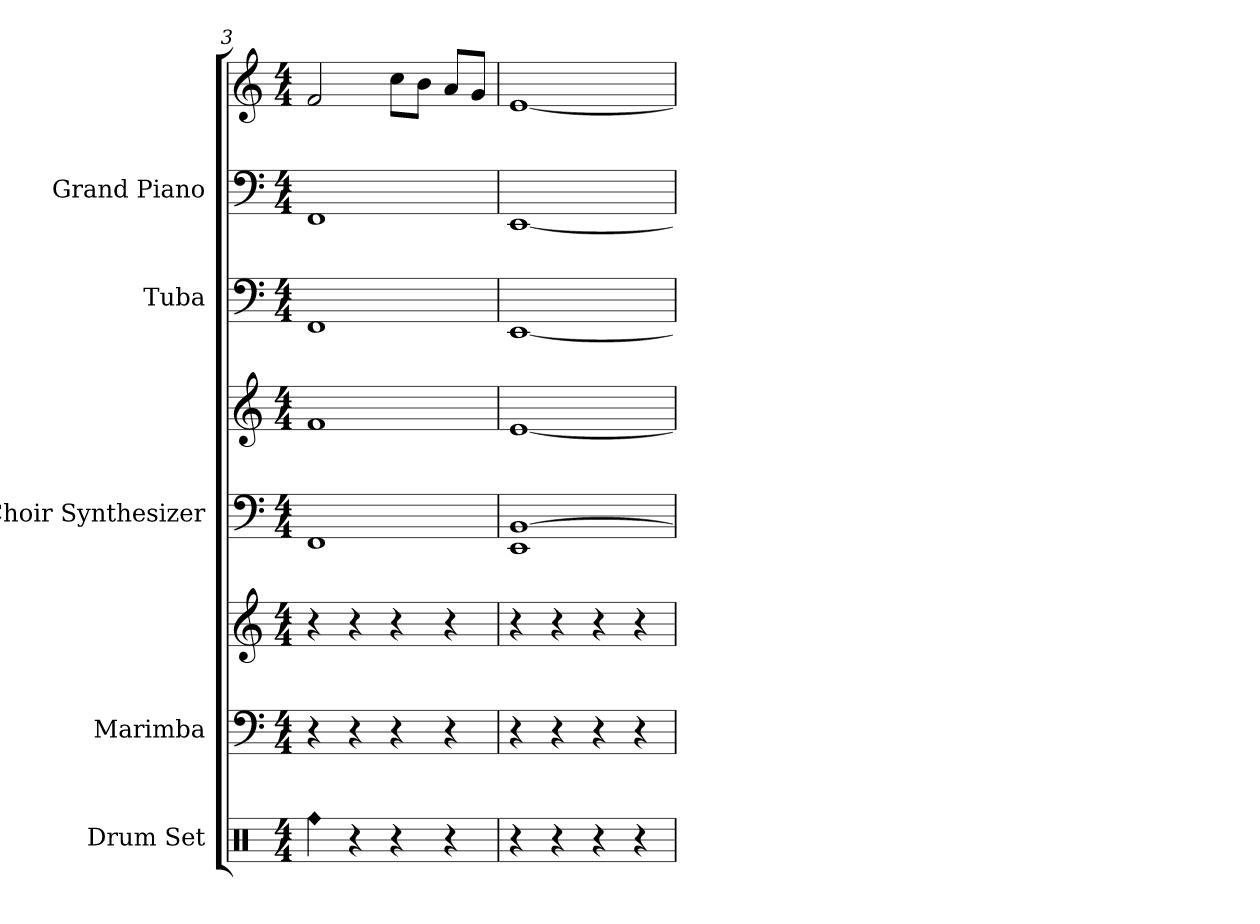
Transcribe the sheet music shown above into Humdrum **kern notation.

**kern	**kern	**kern	**kern	**kern	**kern	**kern	**kern
*part5	*part4	*part4	*part3	*part3	*part2	*part1	*part1
*staff8	*staff7	*staff6	*staff5	*staff4	*staff3	*staff2	*staff1
*I"Drum Set	*I"Marimba	*	*I"Choir Synthesizer	*	*I"Tuba	*I"Grand Piano	*
*I'Drs.	*I'Mrm.	*	*I'Synth.	*	*I'Tba.	*I'Pno.	*
*clefX	*clefF4	*clefG2	*clefF4	*clefG2	*clefF4	*clefF4	*clefG2
*k[]	*k[]	*k[]	*k[]	*k[]	*k[]	*k[]	*k[]
*M4/4	*M4/4	*M4/4	*M4/4	*M4/4	*M4/4	*M4/4	*M4/4
=3	=3	=3	=3	=3	=3	=3	=3
!LO:N:head=diamond	!	!	!	!	!	!	!
4Rff	4r	4r	1FF	1f	1FF	1FF	2f
4r	4r	4r	.	.	.	.	.
4r	4r	4r	.	.	.	.	8ccL
.	.	.	.	.	.	.	8bJ
4r	4r	4r	.	.	.	.	8aL
.	.	.	.	.	.	.	8gJ
=4	=4	=4	=4	=4	=4	=4	=4
4r	4r	4r	1EE [1BB	[1e	[1EE	[1EE	[1e
4r	4r	4r	.	.	.	.	.
4r	4r	4r	.	.	.	.	.
4r	4r	4r	.	.	.	.	.
=	=	=	=	=	=	=	=
*-	*-	*-	*-	*-	*-	*-	*-
